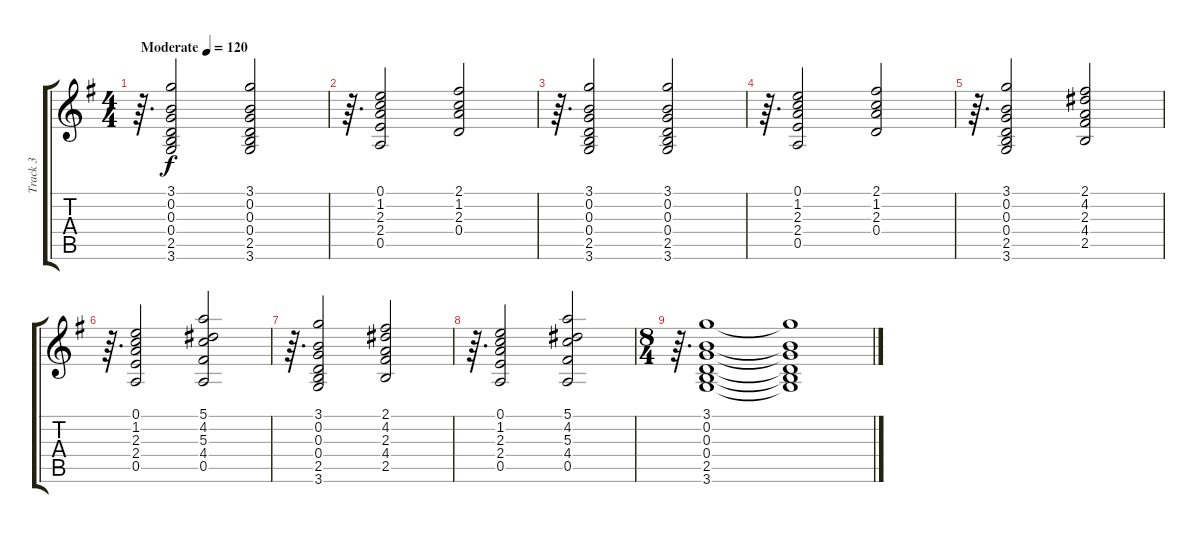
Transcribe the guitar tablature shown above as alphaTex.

\track ("Track 3" "Track 3") {instrument acousticguitarsteel}
\staff {score tabs}
\tuning (E4 B3 G3 D3 A2 E2) {hide}
\ts (4 4)
\tempo (120 "Moderate")
\clef g2
\ks g
r.64{d dy f instrument acousticguitarsteel} (3.1 0.2 0.3 0.4 2.5 3.6).2 (3.1 0.2 0.3 0.4 2.5 3.6).2 |
r.64{d} (0.1 1.2 2.3 2.4 0.5).2 (2.1 1.2 2.3 0.4).2 |
r.64{d} (3.1 0.2 0.3 0.4 2.5 3.6).2 (3.1 0.2 0.3 0.4 2.5 3.6).2 |
r.64{d} (0.1 1.2 2.3 2.4 0.5).2 (2.1 1.2 2.3 0.4).2 |
r.64{d} (3.1 0.2 0.3 0.4 2.5 3.6).2 (2.1 4.2 2.3 4.4 2.5).2 |
r.64{d} (0.1 1.2 2.3 2.4 0.5).2 (5.1 4.2 5.3 4.4 0.5).2 |
r.64{d} (3.1 0.2 0.3 0.4 2.5 3.6).2 (2.1 4.2 2.3 4.4 2.5).2 |
r.64{d} (0.1 1.2 2.3 2.4 0.5).2 (5.1 4.2 5.3 4.4 0.5).2 |
\ts (8 4)
r.64{d} (3.1 0.2 0.3 0.4 2.5 3.6).1 (3.1{t} 0.2{t} 0.3{t} 0.4{t} 2.5{t} 3.6{t}).1
